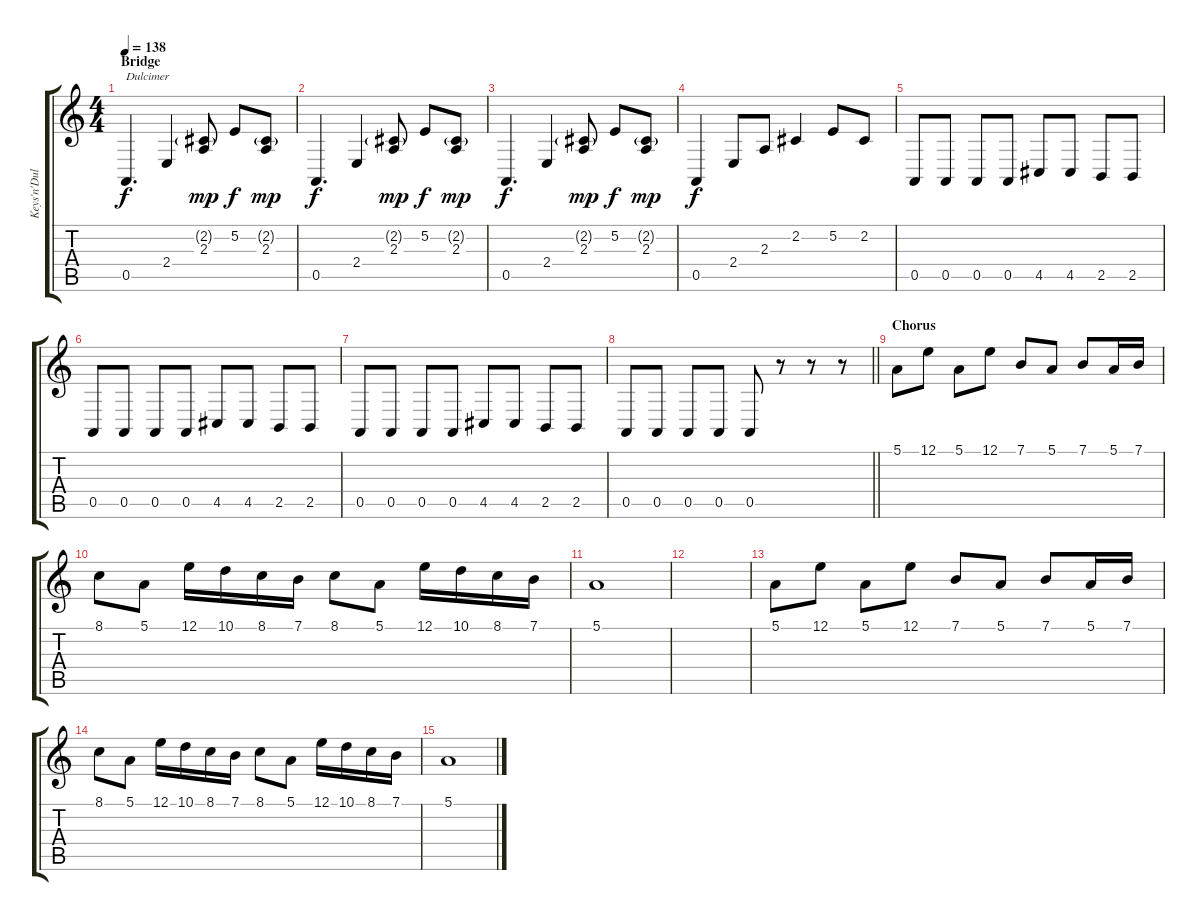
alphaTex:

\track ("Keys'n'Dulcimer" "Keys'n'Dul") {instrument stringensemble1}
\staff {score tabs}
\tuning (E4 B3 G3 D3 A2 E2) {hide}
\ts (4 4)
\section ("" "Bridge")
\tempo 138
\clef g2
\ks c
0.5.4{d txt "Dulcimer" dy f instrument dulcimer} 2.4.4 (2.2{g} 2.3).8{dy mp} 5.2.8{dy f} (2.2{g} 2.3).8{dy mp} |
0.5.4{d dy f} 2.4.4 (2.2{g} 2.3).8{dy mp} 5.2.8{dy f} (2.2{g} 2.3).8{dy mp} |
0.5.4{d dy f} 2.4.4 (2.2{g} 2.3).8{dy mp} 5.2.8{dy f} (2.2{g} 2.3).8{dy mp} |
0.5.4{dy f} 2.4.8 2.3.8 2.2.4 5.2.8 2.2.8 |
0.5.8 0.5.8 0.5.8 0.5.8 4.5.8 4.5.8 2.5.8 2.5.8 |
0.5.8 0.5.8 0.5.8 0.5.8 4.5.8 4.5.8 2.5.8 2.5.8 |
0.5.8 0.5.8 0.5.8 0.5.8 4.5.8 4.5.8 2.5.8 2.5.8 |
\barLineRight lightlight
0.5.8 0.5.8 0.5.8 0.5.8 0.5.8 r.8 r.8 r.8 |
\section ("" "Chorus")
5.1.8 12.1.8 5.1.8 12.1.8 7.1.8 5.1.8 7.1.8 5.1.16 7.1.16 |
8.1.8 5.1.8 12.1.16 10.1.16 8.1.16 7.1.16 8.1.8 5.1.8 12.1.16 10.1.16 8.1.16 7.1.16 |
5.1.1 |
|
5.1.8 12.1.8 5.1.8 12.1.8 7.1.8 5.1.8 7.1.8 5.1.16 7.1.16 |
8.1.8 5.1.8 12.1.16 10.1.16 8.1.16 7.1.16 8.1.8 5.1.8 12.1.16 10.1.16 8.1.16 7.1.16 |
5.1.1
